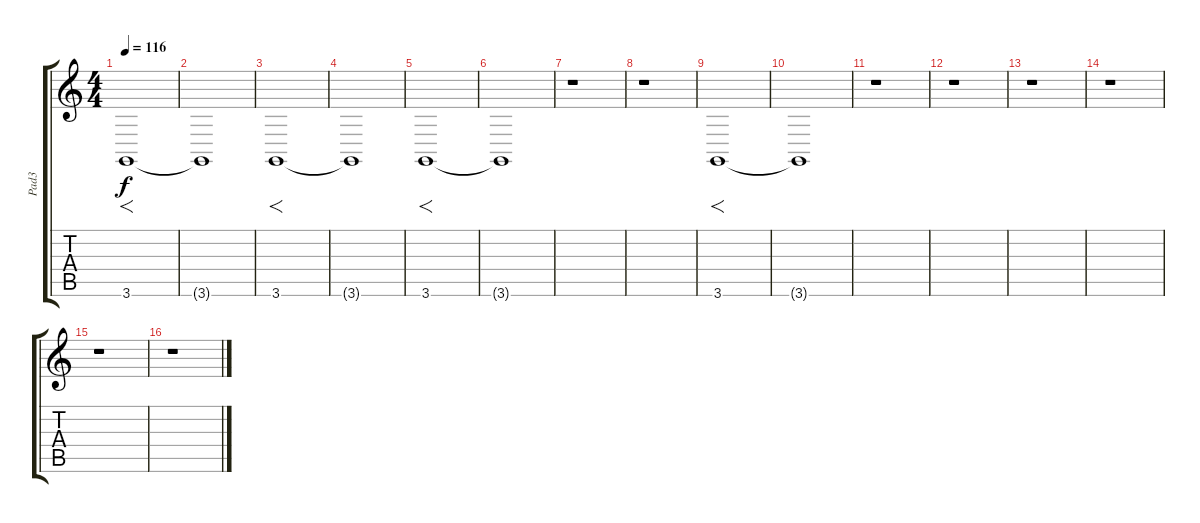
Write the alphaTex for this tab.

\track ("Pad3" "Pad3") {instrument pad3polysynth}
\staff {score tabs}
\tuning (E4 B3 G3 D3 A2 E2) {hide}
\ts (4 4)
\tempo 116
\clef g2
\ks c
3.6.1{f dy f instrument pad3polysynth} |
3.6{t}.1 |
3.6.1{f} |
3.6{t}.1 |
3.6.1{f} |
3.6{t}.1 |
r.1 |
r.1 |
3.6.1{f} |
3.6{t}.1 |
r.1 |
r.1 |
r.1 |
r.1 |
r.1 |
r.1
